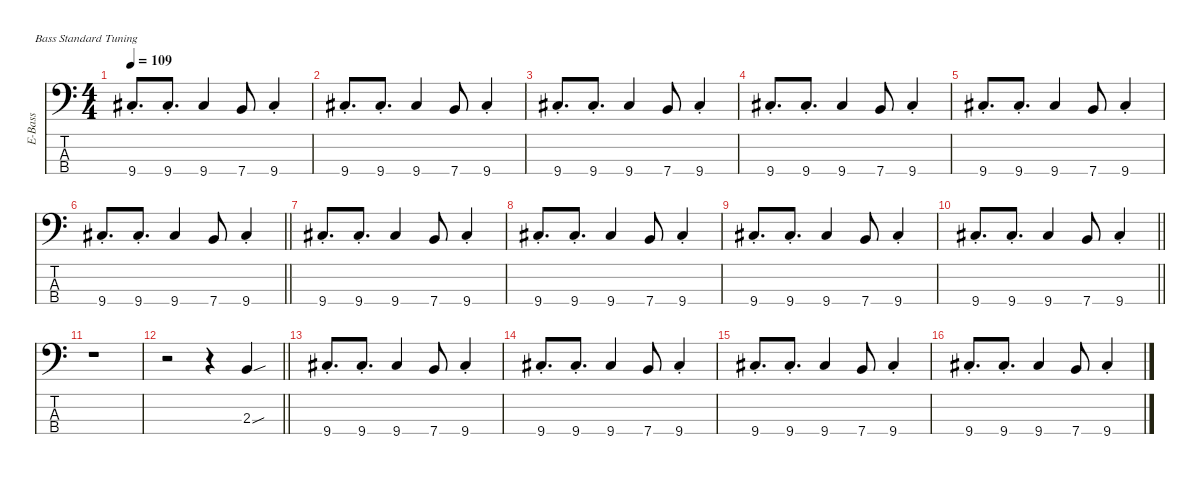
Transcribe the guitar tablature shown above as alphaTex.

\defaultSystemsLayout 4
\hideDynamics
\bracketExtendMode nobrackets
\otherSystemsTrackNameOrientation horizontal
\track ("Bass" "E-Bass") {instrument electricbassfinger}
\staff {score tabs}
\tuning (G2 D2 A1 E1)
\ts (4 4)
\tempo 109
\clef f4
\ks c
9.4{st acc #}.8{d dy ff beam Up} 9.4{st acc #}.8{d beam Up} 9.4{acc #}.4{beam Up} 7.4.8{beam Up} 9.4{st acc #}.4{beam Up} |
9.4{st acc #}.8{d beam Up} 9.4{st acc #}.8{d beam Up} 9.4{acc #}.4{beam Up} 7.4.8{beam Up} 9.4{st acc #}.4{beam Up} |
9.4{st acc #}.8{d beam Up} 9.4{st acc #}.8{d beam Up} 9.4{acc #}.4{beam Up} 7.4.8{beam Up} 9.4{st acc #}.4{beam Up} |
9.4{st acc #}.8{d beam Up} 9.4{st acc #}.8{d beam Up} 9.4{acc #}.4{beam Up} 7.4.8{beam Up} 9.4{st acc #}.4{beam Up} |
9.4{st acc #}.8{d beam Up} 9.4{st acc #}.8{d beam Up} 9.4{acc #}.4{beam Up} 7.4.8{beam Up} 9.4{st acc #}.4{beam Up} |
\barLineRight lightlight
9.4{st acc #}.8{d beam Up} 9.4{st acc #}.8{d beam Up} 9.4{acc #}.4{beam Up} 7.4.8{beam Up} 9.4{st acc #}.4{beam Up} |
9.4{st acc #}.8{d beam Up} 9.4{st acc #}.8{d beam Up} 9.4{acc #}.4{beam Up} 7.4.8{beam Up} 9.4{st acc #}.4{beam Up} |
9.4{st acc #}.8{d beam Up} 9.4{st acc #}.8{d beam Up} 9.4{acc #}.4{beam Up} 7.4.8{beam Up} 9.4{st acc #}.4{beam Up} |
9.4{st acc #}.8{d beam Up} 9.4{st acc #}.8{d beam Up} 9.4{acc #}.4{beam Up} 7.4.8{beam Up} 9.4{st acc #}.4{beam Up} |
\barLineRight lightlight
9.4{st acc #}.8{d beam Up} 9.4{st acc #}.8{d beam Up} 9.4{acc #}.4{beam Up} 7.4.8{beam Up} 9.4{st acc #}.4{beam Up} |
r.1{beam Down} |
\barLineRight lightlight
r.2{beam Down} r.4{beam Down} 2.3{sou}.4{beam Up} |
9.4{st acc #}.8{d beam Up} 9.4{st acc #}.8{d beam Up} 9.4{acc #}.4{beam Up} 7.4.8{beam Up} 9.4{st acc #}.4{beam Up} |
9.4{st acc #}.8{d beam Up} 9.4{st acc #}.8{d beam Up} 9.4{acc #}.4{beam Up} 7.4.8{beam Up} 9.4{st acc #}.4{beam Up} |
9.4{st acc #}.8{d beam Up} 9.4{st acc #}.8{d beam Up} 9.4{acc #}.4{beam Up} 7.4.8{beam Up} 9.4{st acc #}.4{beam Up} |
9.4{st acc #}.8{d beam Up} 9.4{st acc #}.8{d beam Up} 9.4{acc #}.4{beam Up} 7.4.8{beam Up} 9.4{st acc #}.4{beam Up}
